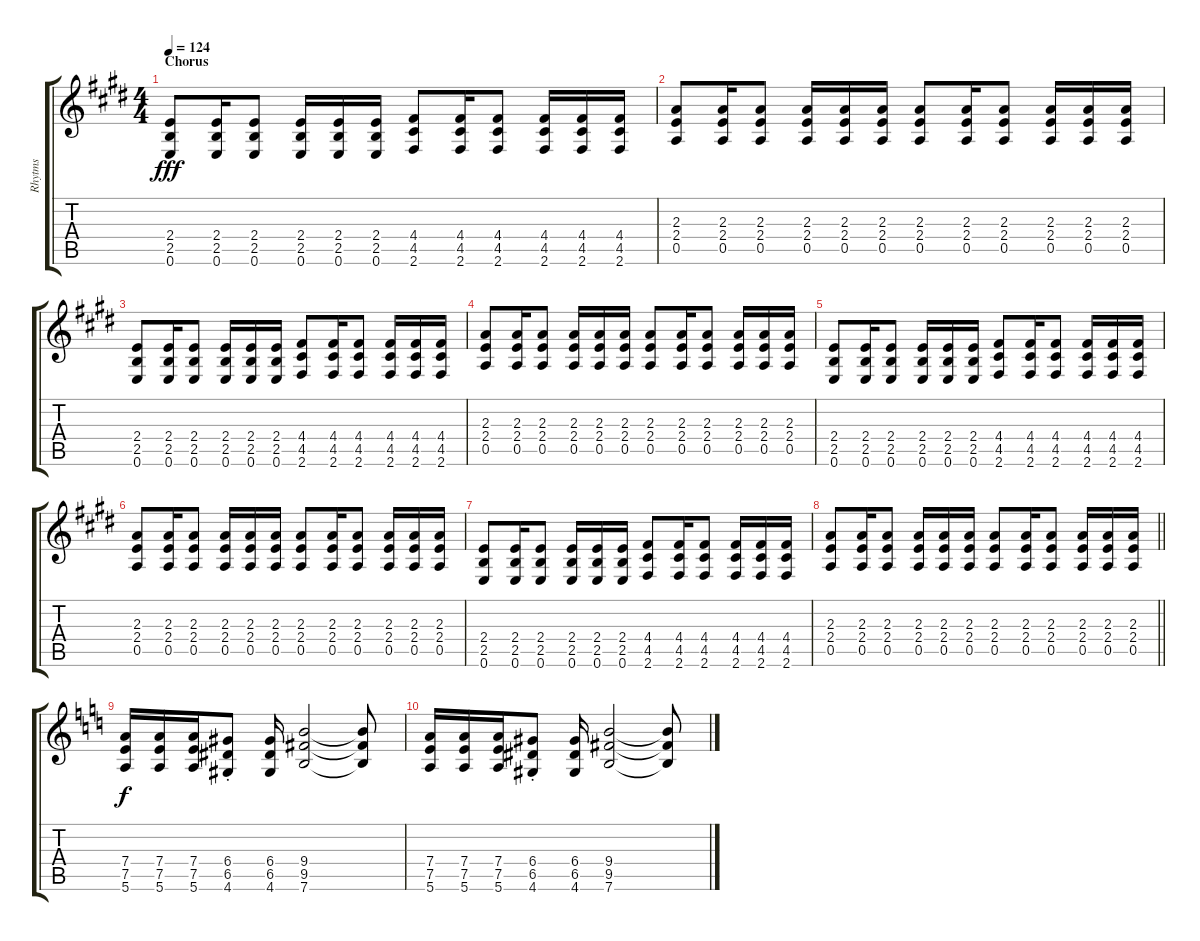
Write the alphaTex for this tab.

\track ("Rhytms" "Rhytms") {instrument distortionguitar}
\staff {score tabs}
\tuning (E4 B3 G3 D3 A2 E2) {hide}
\ts (4 4)
\section ("" "Chorus")
\tempo 124
\clef g2
\ks c#minor
(2.4 2.5 0.6).8{dy fff} (2.4 2.5 0.6).16 (2.4 2.5 0.6).8 (2.4 2.5 0.6).16 (2.4 2.5 0.6).16 (2.4 2.5 0.6).16 (4.4 4.5 2.6).8 (4.4 4.5 2.6).16 (4.4 4.5 2.6).8 (4.4 4.5 2.6).16 (4.4 4.5 2.6).16 (4.4 4.5 2.6).16 |
(2.3 2.4 0.5).8 (2.3 2.4 0.5).16 (2.3 2.4 0.5).8 (2.3 2.4 0.5).16 (2.3 2.4 0.5).16 (2.3 2.4 0.5).16 (2.3 2.4 0.5).8 (2.3 2.4 0.5).16 (2.3 2.4 0.5).8 (2.3 2.4 0.5).16 (2.3 2.4 0.5).16 (2.3 2.4 0.5).16 |
(2.4 2.5 0.6).8 (2.4 2.5 0.6).16 (2.4 2.5 0.6).8 (2.4 2.5 0.6).16 (2.4 2.5 0.6).16 (2.4 2.5 0.6).16 (4.4 4.5 2.6).8 (4.4 4.5 2.6).16 (4.4 4.5 2.6).8 (4.4 4.5 2.6).16 (4.4 4.5 2.6).16 (4.4 4.5 2.6).16 |
(2.3 2.4 0.5).8 (2.3 2.4 0.5).16 (2.3 2.4 0.5).8 (2.3 2.4 0.5).16 (2.3 2.4 0.5).16 (2.3 2.4 0.5).16 (2.3 2.4 0.5).8 (2.3 2.4 0.5).16 (2.3 2.4 0.5).8 (2.3 2.4 0.5).16 (2.3 2.4 0.5).16 (2.3 2.4 0.5).16 |
(2.4 2.5 0.6).8 (2.4 2.5 0.6).16 (2.4 2.5 0.6).8 (2.4 2.5 0.6).16 (2.4 2.5 0.6).16 (2.4 2.5 0.6).16 (4.4 4.5 2.6).8 (4.4 4.5 2.6).16 (4.4 4.5 2.6).8 (4.4 4.5 2.6).16 (4.4 4.5 2.6).16 (4.4 4.5 2.6).16 |
(2.3 2.4 0.5).8 (2.3 2.4 0.5).16 (2.3 2.4 0.5).8 (2.3 2.4 0.5).16 (2.3 2.4 0.5).16 (2.3 2.4 0.5).16 (2.3 2.4 0.5).8 (2.3 2.4 0.5).16 (2.3 2.4 0.5).8 (2.3 2.4 0.5).16 (2.3 2.4 0.5).16 (2.3 2.4 0.5).16 |
(2.4 2.5 0.6).8 (2.4 2.5 0.6).16 (2.4 2.5 0.6).8 (2.4 2.5 0.6).16 (2.4 2.5 0.6).16 (2.4 2.5 0.6).16 (4.4 4.5 2.6).8 (4.4 4.5 2.6).16 (4.4 4.5 2.6).8 (4.4 4.5 2.6).16 (4.4 4.5 2.6).16 (4.4 4.5 2.6).16 |
\barLineRight lightlight
(2.3 2.4 0.5).8 (2.3 2.4 0.5).16 (2.3 2.4 0.5).8 (2.3 2.4 0.5).16 (2.3 2.4 0.5).16 (2.3 2.4 0.5).16 (2.3 2.4 0.5).8 (2.3 2.4 0.5).16 (2.3 2.4 0.5).8 (2.3 2.4 0.5).16 (2.3 2.4 0.5).16 (2.3 2.4 0.5).16 |
\ks c
(7.4 7.5 5.6).16{dy f} (7.4 7.5 5.6).16 (7.4 7.5 5.6).16 (6.4{st} 6.5{st} 4.6{st}).8 (6.4 6.5 4.6).16 (9.4 9.5 7.6).2 (9.4{t} 9.5{t} 7.6{t}).8 |
(7.4 7.5 5.6).16 (7.4 7.5 5.6).16 (7.4 7.5 5.6).16 (6.4{st} 6.5{st} 4.6{st}).8 (6.4 6.5 4.6).16 (9.4 9.5 7.6).2 (9.4{t} 9.5{t} 7.6{t}).8
